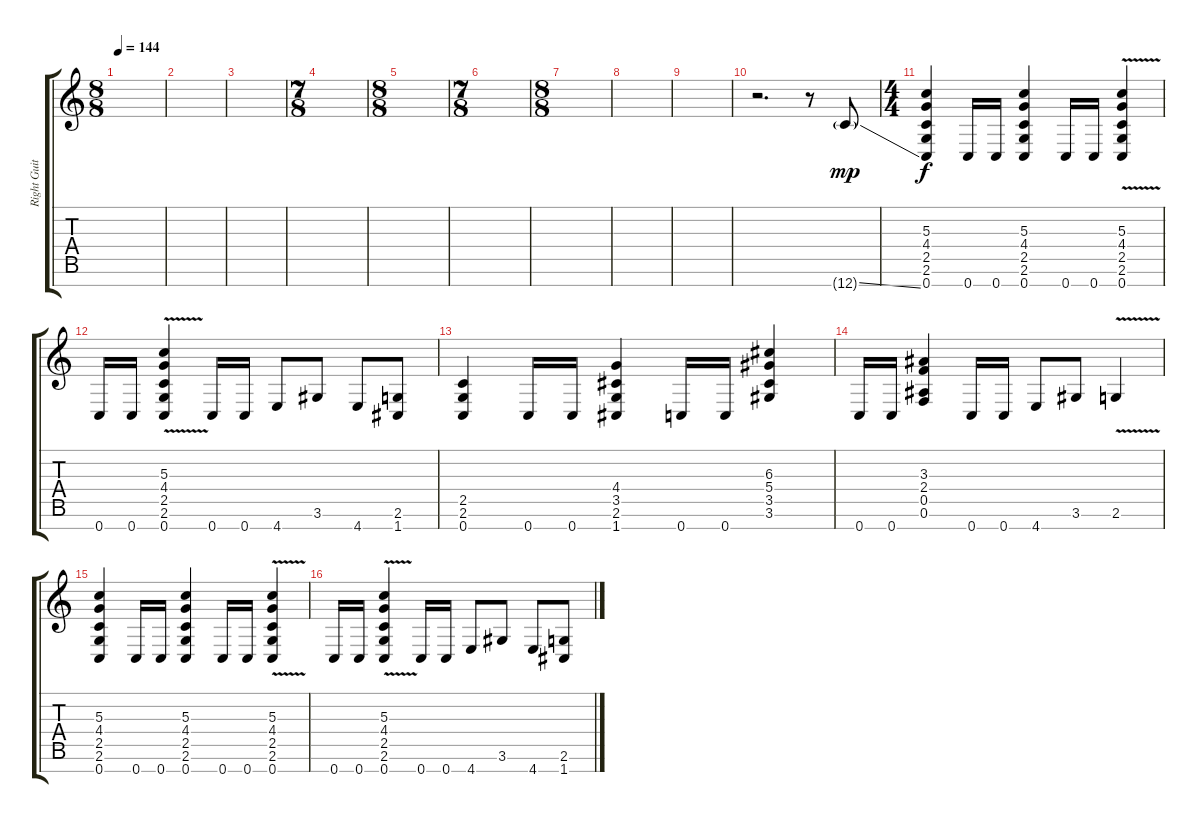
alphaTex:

\track ("Right Guitar" "Right Guit") {instrument distortionguitar}
\staff {score tabs}
\tuning (F4 C4 G3 Eb3 Bb2 F2 C2) {hide}
\ts (8 8)
\tempo 144
\clef g2
\ks c
|
|
|
\ts (7 8)
|
\ts (8 8)
|
\ts (7 8)
|
\ts (8 8)
|
|
|
r.2{d} r.8 12.7{ss g}.8{dy mp} |
\ts (4 4)
(5.3 4.4 2.5 2.6 0.7).4{dy f} 0.7.16 0.7.16 (5.3 4.4 2.5 2.6 0.7).4 0.7.16 0.7.16 (5.3{v} 4.4 2.5 2.6 0.7).4 |
0.7.16 0.7.16 (5.3{v} 4.4{v} 2.5 2.6 0.7).4 0.7.16 0.7.16 4.7.8 3.6.8 4.7.8 (2.6 1.7).8 |
(2.5 2.6 0.7).4 0.7.16 0.7.16 (4.4 3.5 2.6 1.7).4 0.7.16 0.7.16 (6.3 5.4 3.5 3.6).4 |
0.7.16 0.7.16 (3.3 2.4 0.5 0.6).4 0.7.16 0.7.16 4.7.8 3.6.8 2.6{v}.4 |
(5.3 4.4 2.5 2.6 0.7).4 0.7.16 0.7.16 (5.3 4.4 2.5 2.6 0.7).4 0.7.16 0.7.16 (5.3{v} 4.4 2.5 2.6 0.7).4 |
0.7.16 0.7.16 (5.3{v} 4.4{v} 2.5 2.6 0.7).4 0.7.16 0.7.16 4.7.8 3.6.8 4.7.8 (2.6 1.7).8
